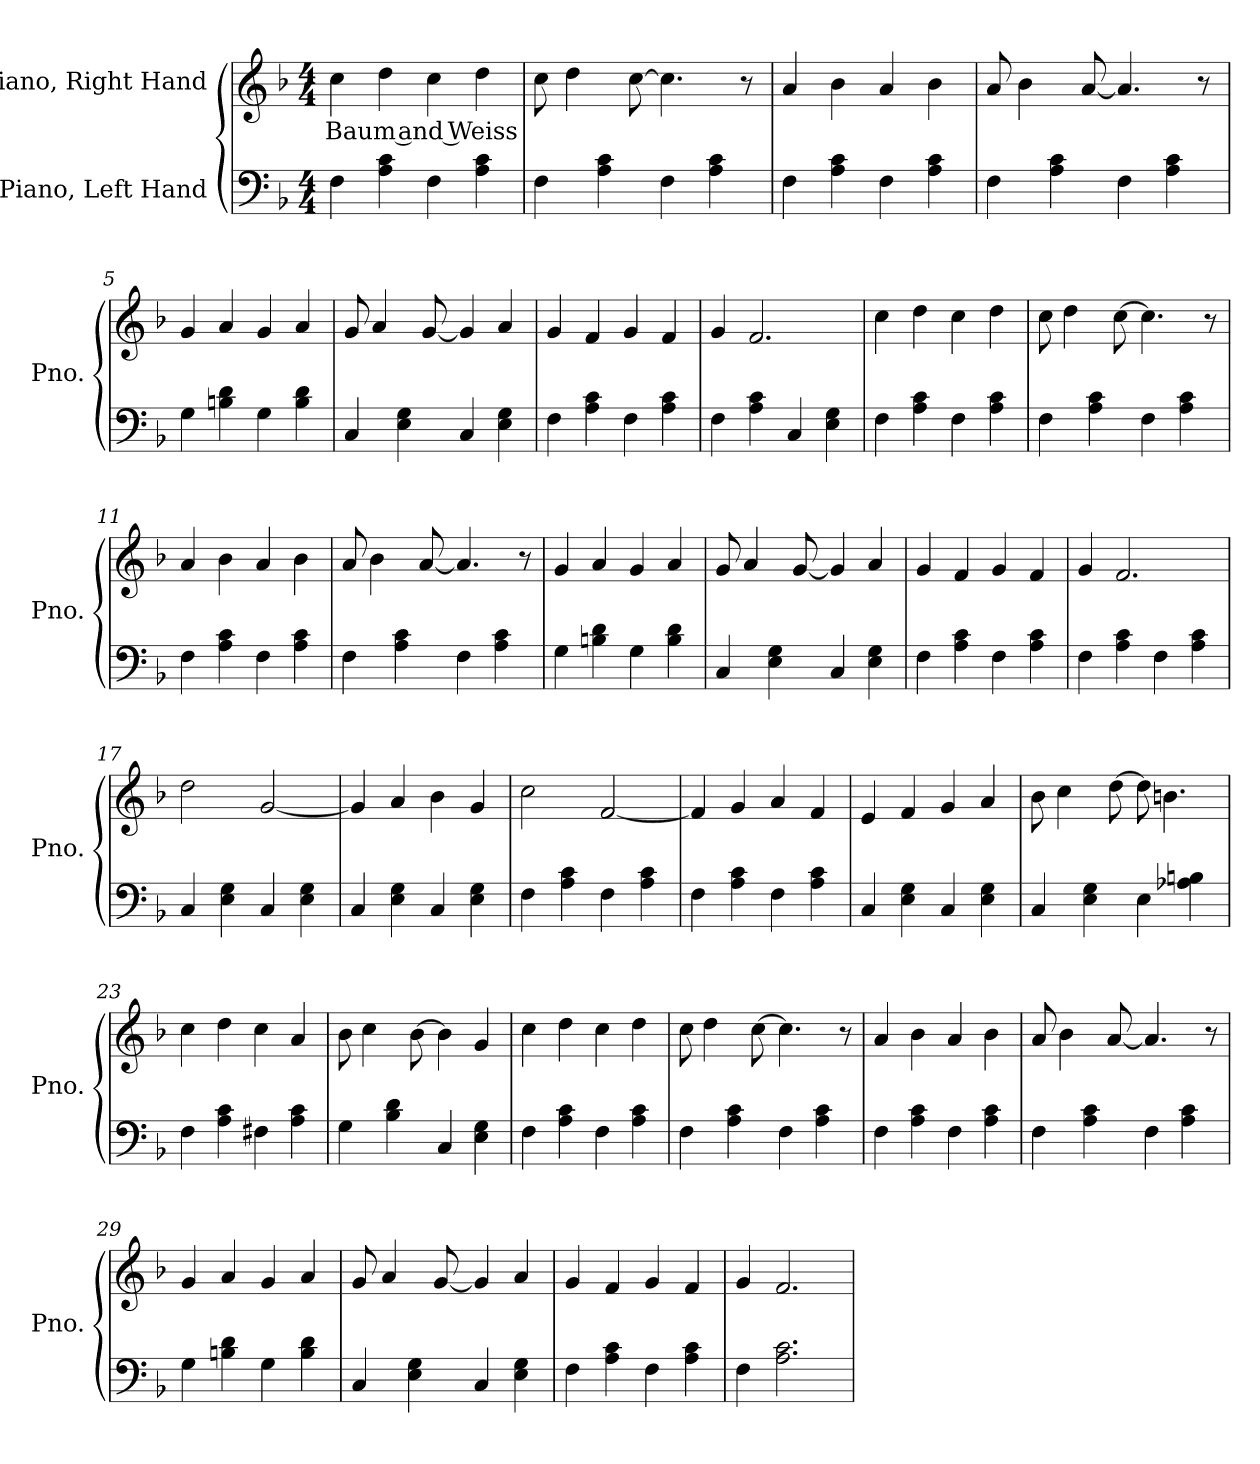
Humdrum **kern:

**kern	**kern	**text
*part2	*part1	*part1
*staff2	*staff1	*staff1
*I"Piano, Left Hand	*I"Piano, Right Hand	*
*I'Pno.	*I'Pno.	*
*clefF4	*clefG2	*
*k[b-]	*k[b-]	*
*M4/4	*M4/4	*
*MM140	*MM140	*
=1	=1	=1
!	!	!LO:LY:b
4F\	4cc\	Baum and Weiss
4A\ 4c\	4dd\	.
4F\	4cc\	.
4A\ 4c\	4dd\	.
=2	=2	=2
4F\	8cc\	.
.	4dd\	.
4A\ 4c\	.	.
.	[8cc\	.
4F\	4.cc\]	.
4A\ 4c\	.	.
.	8r	.
=3	=3	=3
4F\	4a/	.
4A\ 4c\	4b-\	.
4F\	4a/	.
4A\ 4c\	4b-\	.
=4	=4	=4
4F\	8a/	.
.	4b-\	.
4A\ 4c\	.	.
.	[8a/	.
4F\	4.a/]	.
4A\ 4c\	.	.
.	8r	.
=5	=5	=5
4G\	4g/	.
4Bn\ 4d\	4a/	.
4G\	4g/	.
4B\ 4d\	4a/	.
!!LO:LB:g=z
=6	=6	=6
4C/	8g/	.
.	4a/	.
4E\ 4G\	.	.
.	[8g/	.
4C/	4g/]	.
4E\ 4G\	4a/	.
=7	=7	=7
4F\	4g/	.
4A\ 4c\	4f/	.
4F\	4g/	.
4A\ 4c\	4f/	.
=8	=8	=8
4F\	4g/	.
4A\ 4c\	2.f/	.
4C/	.	.
4E\ 4G\	.	.
=9	=9	=9
4F\	4cc\	.
4A\ 4c\	4dd\	.
4F\	4cc\	.
4A\ 4c\	4dd\	.
=10	=10	=10
4F\	8cc\	.
.	4dd\	.
4A\ 4c\	.	.
.	[8cc\	.
4F\	4.cc\]	.
4A\ 4c\	.	.
.	8r	.
=11	=11	=11
4F\	4a/	.
4A\ 4c\	4b-\	.
4F\	4a/	.
4A\ 4c\	4b-\	.
=12	=12	=12
4F\	8a/	.
.	4b-\	.
4A\ 4c\	.	.
.	[8a/	.
4F\	4.a/]	.
4A\ 4c\	.	.
.	8r	.
!!LO:LB:g=z
=13	=13	=13
4G\	4g/	.
4Bn\ 4d\	4a/	.
4G\	4g/	.
4B\ 4d\	4a/	.
=14	=14	=14
4C/	8g/	.
.	4a/	.
4E\ 4G\	.	.
.	[8g/	.
4C/	4g/]	.
4E\ 4G\	4a/	.
=15	=15	=15
4F\	4g/	.
4A\ 4c\	4f/	.
4F\	4g/	.
4A\ 4c\	4f/	.
=16	=16	=16
4F\	4g/	.
4A\ 4c\	2.f/	.
4F\	.	.
4A\ 4c\	.	.
=17	=17	=17
4C/	2dd\	.
4E\ 4G\	.	.
4C/	[2g/	.
4E\ 4G\	.	.
=18	=18	=18
4C/	4g/]	.
4E\ 4G\	4a/	.
4C/	4b-\	.
4E\ 4G\	4g/	.
=19	=19	=19
4F\	2cc\	.
4A\ 4c\	.	.
4F\	[2f/	.
4A\ 4c\	.	.
=20	=20	=20
4F\	4f/]	.
4A\ 4c\	4g/	.
4F\	4a/	.
4A\ 4c\	4f/	.
!!LO:LB:g=z
=21	=21	=21
4C/	4e/	.
4E\ 4G\	4f/	.
4C/	4g/	.
4E\ 4G\	4a/	.
=22	=22	=22
4C/	8b-\	.
.	4cc\	.
4E\ 4G\	.	.
.	[8dd\	.
4E\	8dd\]	.
.	4.bn\	.
4A-X\ 4Bn\	.	.
=23	=23	=23
4F\	4cc\	.
4A\ 4c\	4dd\	.
4F#X\	4cc\	.
4A\ 4c\	4a/	.
=24	=24	=24
4G\	8b-\	.
.	4cc\	.
4B-\ 4d\	.	.
.	[8b-\	.
4C/	4b-\]	.
4E\ 4G\	4g/	.
=25	=25	=25
4F\	4cc\	.
4A\ 4c\	4dd\	.
4F\	4cc\	.
4A\ 4c\	4dd\	.
=26	=26	=26
4F\	8cc\	.
.	4dd\	.
4A\ 4c\	.	.
.	[8cc\	.
4F\	4.cc\]	.
4A\ 4c\	.	.
.	8r	.
=27	=27	=27
4F\	4a/	.
4A\ 4c\	4b-\	.
4F\	4a/	.
4A\ 4c\	4b-\	.
!!LO:LB:g=z
=28	=28	=28
4F\	8a/	.
.	4b-\	.
4A\ 4c\	.	.
.	[8a/	.
4F\	4.a/]	.
4A\ 4c\	.	.
.	8r	.
=29	=29	=29
4G\	4g/	.
4Bn\ 4d\	4a/	.
4G\	4g/	.
4B\ 4d\	4a/	.
=30	=30	=30
4C/	8g/	.
.	4a/	.
4E\ 4G\	.	.
.	[8g/	.
4C/	4g/]	.
4E\ 4G\	4a/	.
=31	=31	=31
4F\	4g/	.
4A\ 4c\	4f/	.
4F\	4g/	.
4A\ 4c\	4f/	.
=32	=32	=32
4F\	4g/	.
2.A\ 2.c\	2.f/	.
=	=	=
*-	*-	*-
